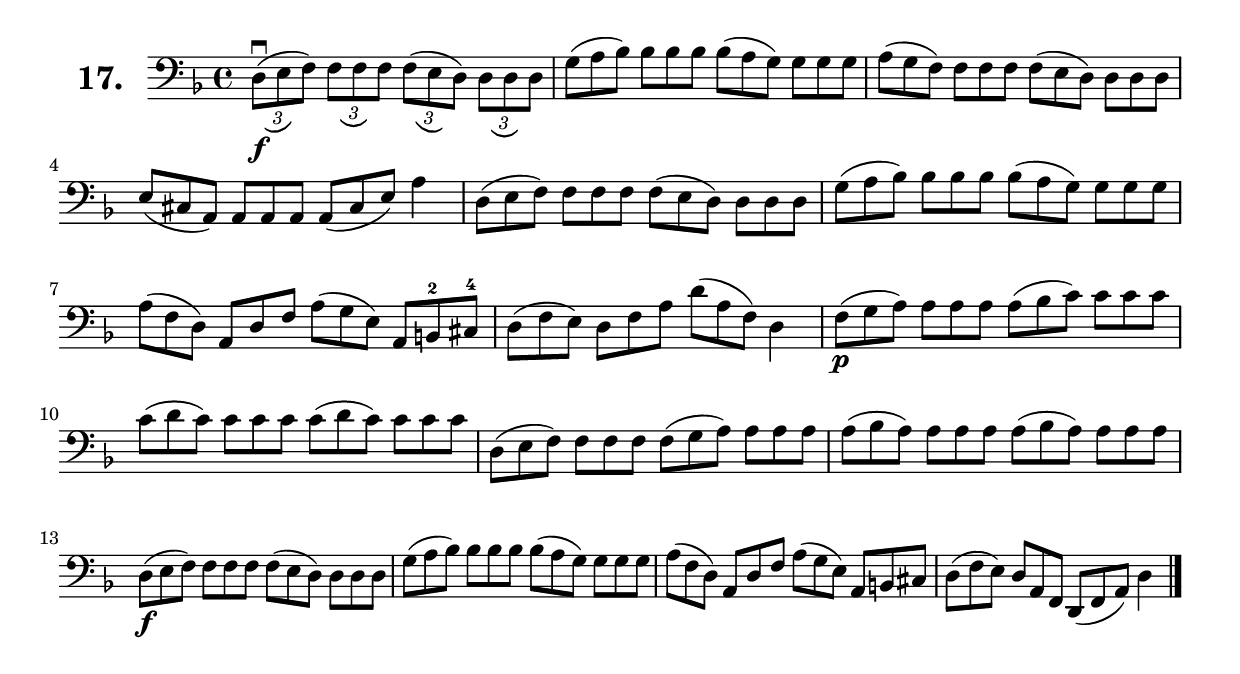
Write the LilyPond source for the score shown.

\version "2.18.2"

\include "../global-files/tuplet-bow.ily"

\score {
  \new StaffGroup = "" \with {
        instrumentName = \markup { \bold \huge { \larger "17." }}
      }
  <<
    \new Staff = "celloI" \with { midiInstrument = #"cello" }

    \relative c {
      \clef bass
      \key d \minor
      \time 4/4

      \tuplet 3/2 4 { d8\downbow\f( e f) f f f f( e d) d d d }  | %01
      \omit TupletNumber
      \override TupletBracket.stencil = ##f
      \tuplet 3/2 4 { g( a bes) bes bes bes bes( a g) g g g }   | %02
      \tuplet 3/2 4 { a( g f) f f f f( e d) d d d }             | %03
      \tuplet 3/2 4 { e( cis a) a a a a( cis e) } a4            | %04
      \tuplet 3/2 4 { d,8( e f) f f f f( e d) d d d }           | %05
      \tuplet 3/2 4 { g( a bes) bes bes bes bes( a g) g g g }   | %06
      \tuplet 3/2 4 { a( f d) a d f a( g e) a, b-2 cis-4 }      | %07
      \tuplet 3/2 4 { d( f e) d f a d( a f) } d4                | %08
      \tuplet 3/2 4 { f8\p( g a) a a a a( bes c) c c c }        | %09
      \tuplet 3/2 4 { c( d c) c c c c( d c) c c c }             | %10
      \tuplet 3/2 4 { d,( e f) f f f f( g a) a a a }            | %11
      \tuplet 3/2 4 { a( bes a) a a a a( bes a) a a a }         | %12
      \tuplet 3/2 4 { d,(\f e f) f f f f( e d) d d d }          | %13
      \tuplet 3/2 4 { g( a bes) bes bes bes bes( a g) g g g }   | %14
      \tuplet 3/2 4 { a( f d) a d f a( g e) a, b cis }          | %15
      \tuplet 3/2 4 { d( f e) d a f d( f a) } d4 \bar "|."      | %16

    }
  >>
  \layout {
    \printTupletBow
  }
  \midi {}
  \header {
    composer = "Sebastian Lee"
    %opus = "Op. 70"
  }
}
